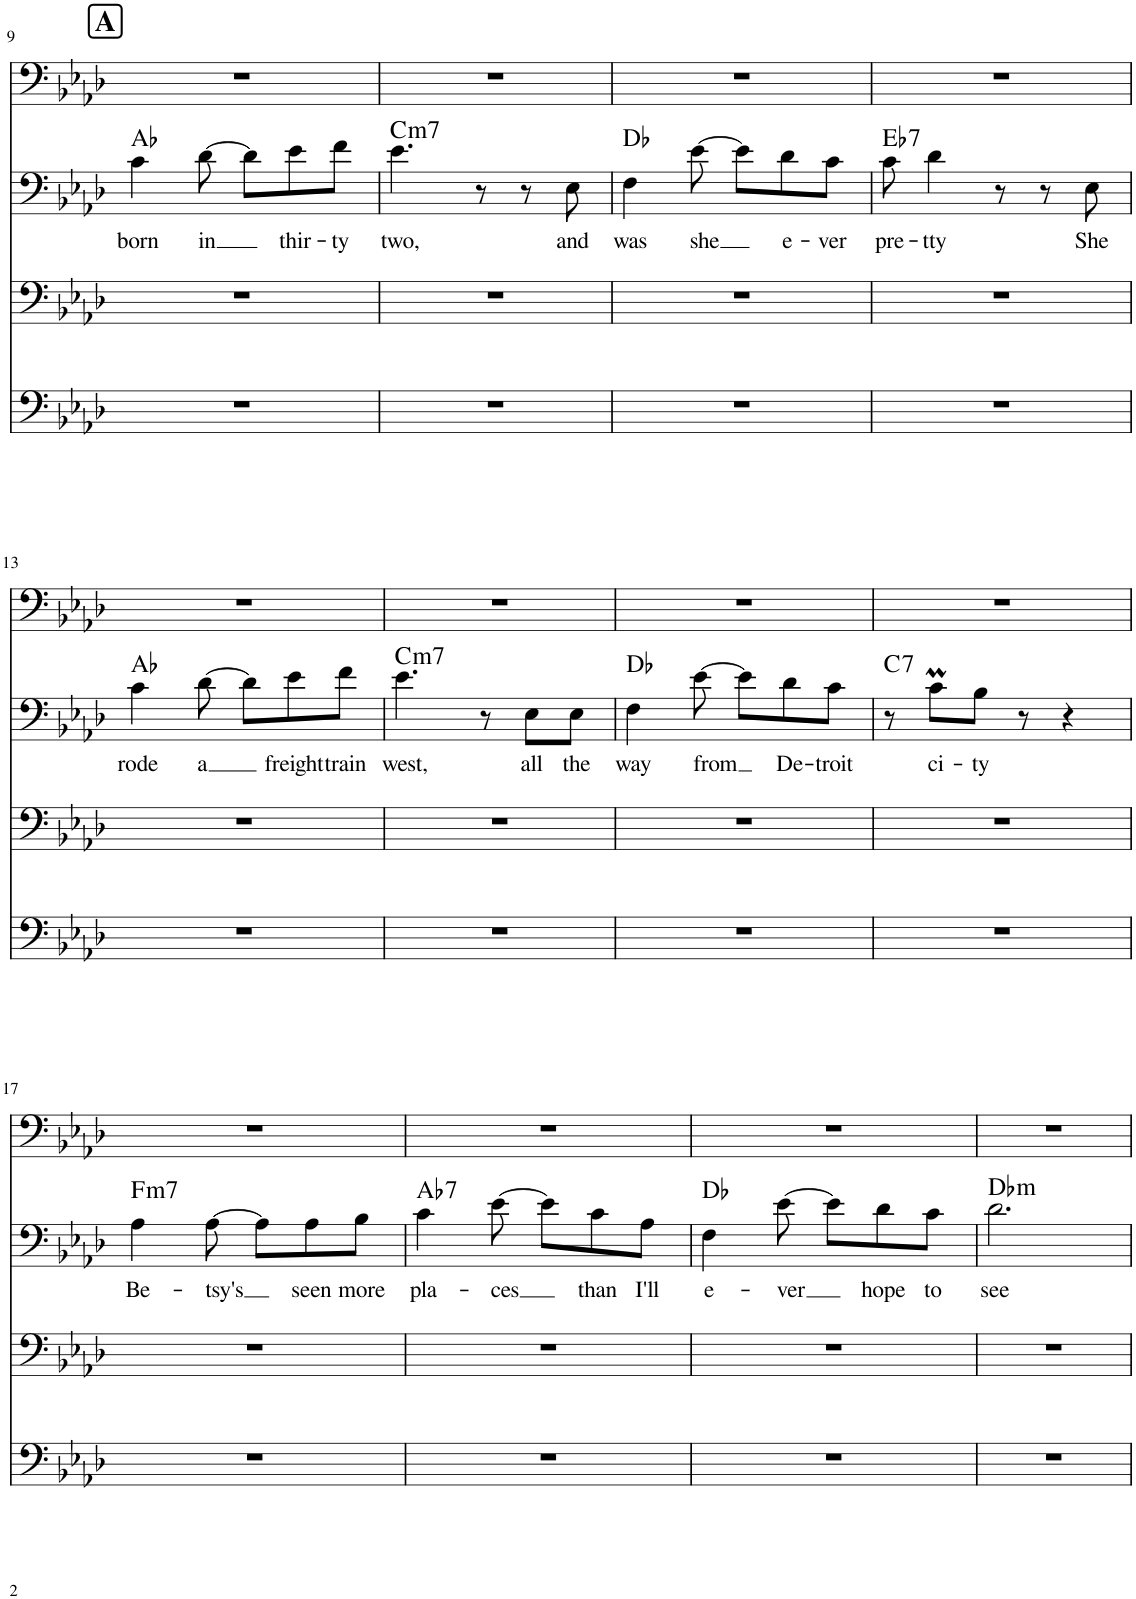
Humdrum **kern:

**kern	**kern	**kern	**text	**kern	**harte
*part1	*part1	*part1	*part1	*part1	*part1
*staff4	*staff3	*staff2	*staff2	*staff1	*
*I"Piano	*	*	*	*	*
*I'Pno.	*	*	*	*	*
!!LO:PB:g=z
*clefF4	*clefF4	*clefF4	*	*clefF4	*
*k[b-e-a-d-]	*k[b-e-a-d-]	*k[b-e-a-d-]	*	*k[b-e-a-d-]	*
*M6/8	*M6/8	*M6/8	*	*M6/8	*
!!LO:REH:place=s1:a:B:cj:fs=14:t=A
=9	=9	=9	=9	=9	=9
!	!	!	!LO:LY:b	!	!
2.r	2.r	4c\	born	2.r	Ab:maj
!	!	!	!LO:LY:b	!	!
.	.	[8d-\	in	.	.
.	.	8d-\L]	.	.	.
!	!	!	!LO:LY:b	!	!
.	.	8e-\	thir-	.	.
!	!	!	!LO:LY:b	!	!
.	.	8f\J	-ty	.	.
=10	=10	=10	=10	=10	=10
!	!	!	!LO:LY:b	!	!LO:H:kt=m7
2.r	2.r	4.e-\	two,	2.r	C:min7
.	.	8r	.	.	.
.	.	8r	.	.	.
!	!	!	!LO:LY:b	!	!
.	.	8E-\	and	.	.
=11	=11	=11	=11	=11	=11
!	!	!	!LO:LY:b	!	!
2.r	2.r	4F\	was	2.r	Db:maj
!	!	!	!LO:LY:b	!	!
.	.	[8e-\	she	.	.
.	.	8e-\L]	.	.	.
!	!	!	!LO:LY:b	!	!
.	.	8d-\	e-	.	.
!	!	!	!LO:LY:b	!	!
.	.	8c\J	-ver	.	.
=12	=12	=12	=12	=12	=12
!	!	!	!LO:LY:b	!	!LO:H:kt=7
2.r	2.r	8c\	pre-	2.r	Eb:7
!	!	!	!LO:LY:b	!	!
.	.	4d-\	-tty	.	.
.	.	8r	.	.	.
.	.	8r	.	.	.
!	!	!	!LO:LY:b	!	!
.	.	8E-\	She	.	.
!!LO:LB:g=z
=13	=13	=13	=13	=13	=13
!	!	!	!LO:LY:b	!	!
2.r	2.r	4c\	rode	2.r	Ab:maj
!	!	!	!LO:LY:b	!	!
.	.	[8d-\	a	.	.
.	.	8d-\L]	.	.	.
!	!	!	!LO:LY:b	!	!
.	.	8e-\	freight	.	.
!	!	!	!LO:LY:b	!	!
.	.	8f\J	train	.	.
=14	=14	=14	=14	=14	=14
!	!	!	!LO:LY:b	!	!LO:H:kt=m7
2.r	2.r	4.e-\	west,	2.r	C:min7
.	.	8r	.	.	.
!	!	!	!LO:LY:b	!	!
.	.	8E-\L	all	.	.
!	!	!	!LO:LY:b	!	!
.	.	8E-\J	the	.	.
=15	=15	=15	=15	=15	=15
!	!	!	!LO:LY:b	!	!
2.r	2.r	4F\	way	2.r	Db:maj
!	!	!	!LO:LY:b	!	!
.	.	[8e-\	from	.	.
.	.	8e-\L]	.	.	.
!	!	!	!LO:LY:b	!	!
.	.	8d-\	De-	.	.
!	!	!	!LO:LY:b	!	!
.	.	8c\J	-troit	.	.
=16	=16	=16	=16	=16	=16
!	!	!	!	!	!LO:H:kt=7
2.r	2.r	8r	.	2.r	C:7
!	!	!	!LO:LY:b	!	!
.	.	8cm\L	ci-	.	.
!	!	!	!LO:LY:b	!	!
.	.	8B-\J	-ty	.	.
.	.	8r	.	.	.
.	.	4r	.	.	.
!!LO:LB:g=z
=17	=17	=17	=17	=17	=17
!	!	!	!LO:LY:b	!	!LO:H:kt=m7
2.r	2.r	4A-\	Be-	2.r	F:min7
!	!	!	!LO:LY:b	!	!
.	.	[8A-\	-tsy's	.	.
.	.	8A-\L]	.	.	.
!	!	!	!LO:LY:b	!	!
.	.	8A-\	seen	.	.
!	!	!	!LO:LY:b	!	!
.	.	8B-\J	more	.	.
=18	=18	=18	=18	=18	=18
!	!	!	!LO:LY:b	!	!LO:H:kt=7
2.r	2.r	4c\	pla-	2.r	Ab:7
!	!	!	!LO:LY:b	!	!
.	.	[8e-\	-ces	.	.
.	.	8e-\L]	.	.	.
!	!	!	!LO:LY:b	!	!
.	.	8c\	than	.	.
!	!	!	!LO:LY:b	!	!
.	.	8A-\J	I'll	.	.
=19	=19	=19	=19	=19	=19
!	!	!	!LO:LY:b	!	!
2.r	2.r	4F\	e-	2.r	Db:maj
!	!	!	!LO:LY:b	!	!
.	.	[8e-\	-ver	.	.
.	.	8e-\L]	.	.	.
!	!	!	!LO:LY:b	!	!
.	.	8d-\	hope	.	.
!	!	!	!LO:LY:b	!	!
.	.	8c\J	to	.	.
=20	=20	=20	=20	=20	=20
!	!	!	!LO:LY:b	!	!LO:H:kt=m
2.r	2.r	2.d-\	see	2.r	Db:min
=	=	=	=	=	=
*-	*-	*-	*-	*-	*-
